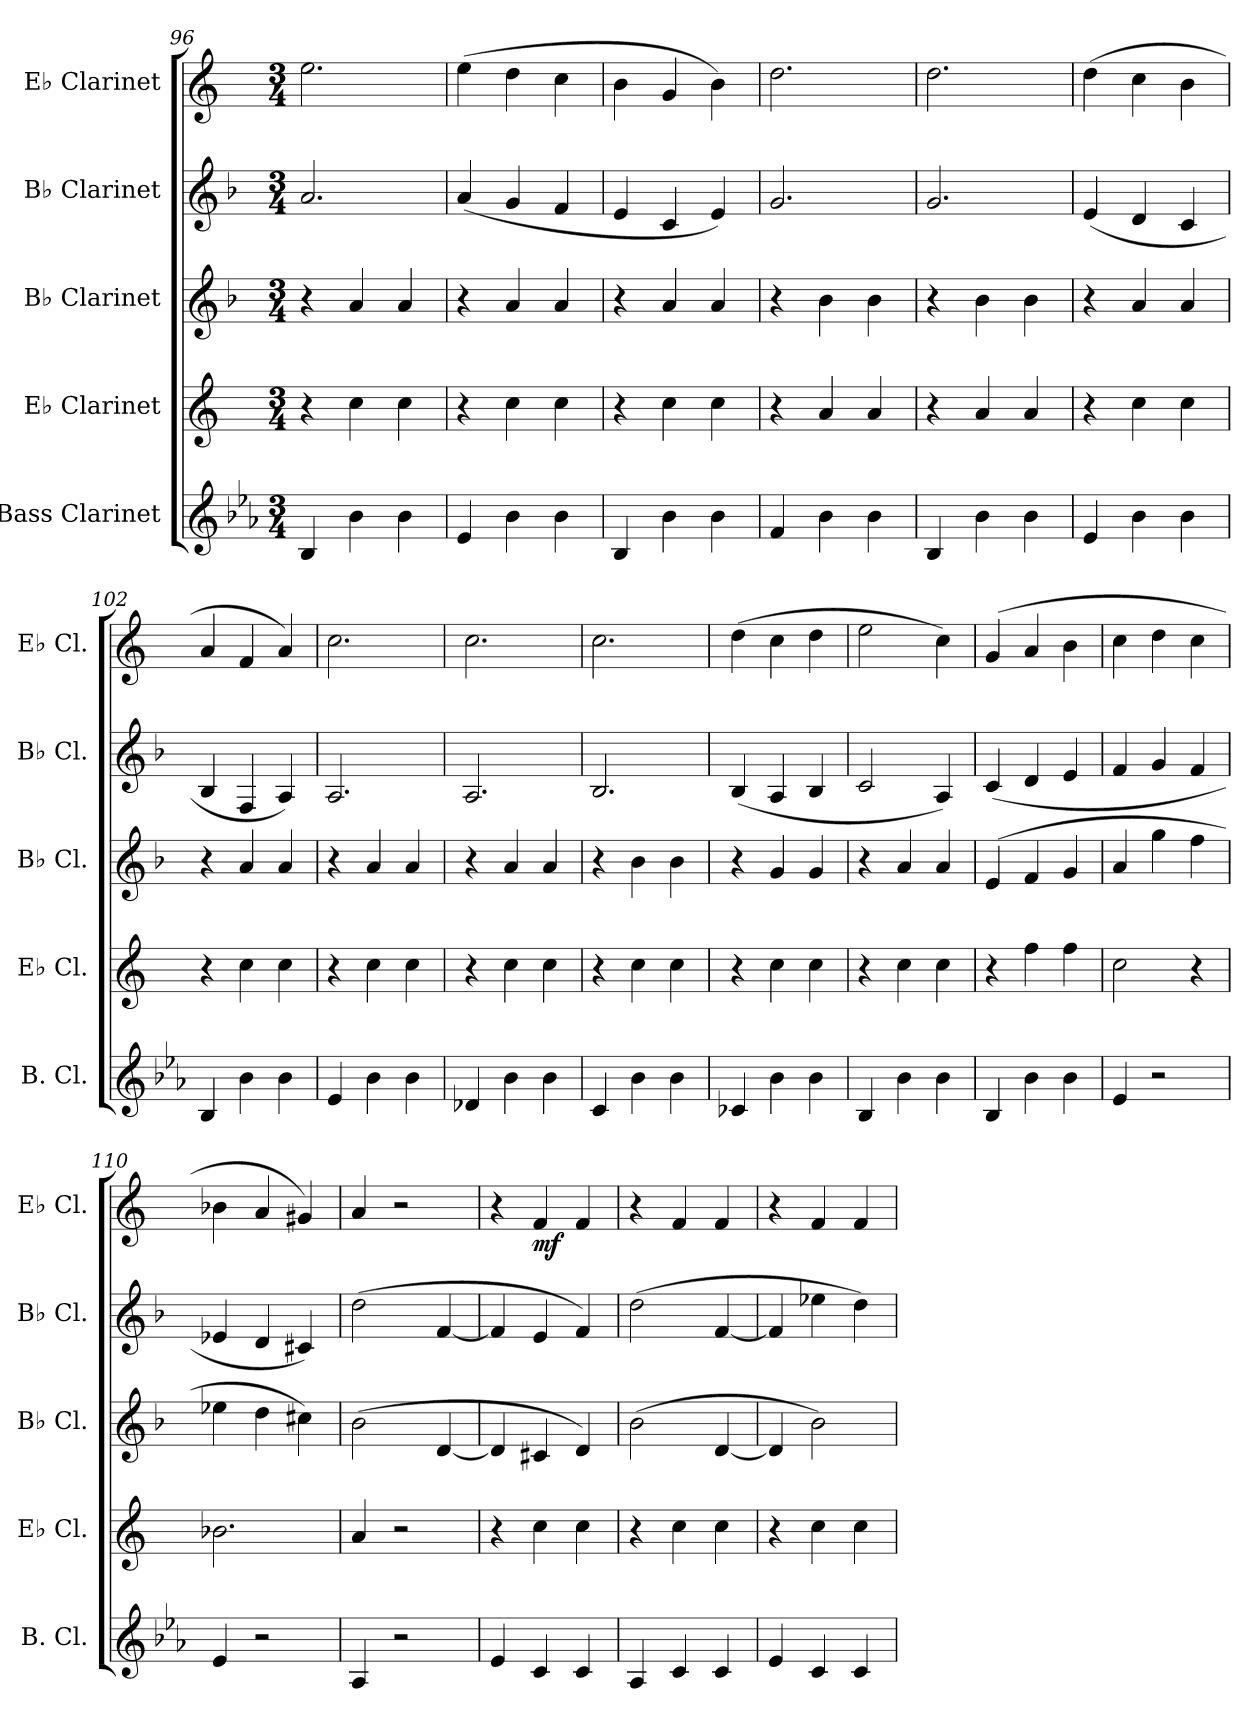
**kern	**kern	**kern	**kern	**kern	**dynam
*part5	*part4	*part3	*part2	*part1	*part1
*staff5	*staff4	*staff3	*staff2	*staff1	*staff1
*I"Bass Clarinet	*I"E♭ Clarinet	*I"B♭ Clarinet	*I"B♭ Clarinet	*I"E♭ Clarinet	*
*I'B. Cl.	*I'E♭ Cl.	*I'B♭ Cl.	*I'B♭ Cl.	*I'E♭ Cl.	*
*clefG2	*clefG2	*clefG2	*clefG2	*clefG2	*
*ITrd8c14	*ITrd-2c-3	*ITrd1c2	*ITrd1c2	*ITrd-2c-3	*
*k[b-e-a-]	*k[b-e-a-]	*k[b-e-a-]	*k[b-e-a-]	*k[b-e-a-]	*
*M3/4	*M3/4	*M3/4	*M3/4	*M3/4	*
=96	=96	=96	=96	=96	=96
4BB-/	4r	4r	2.g/	2.gg\	.
4B-\	4ee-\	4g/	.	.	.
4B-\	4ee-\	4g/	.	.	.
=97	=97	=97	=97	=97	=97
4E-/	4r	4r	(4g/	(4gg\	.
4B-\	4ee-\	4g/	4f/	4ff\	.
4B-\	4ee-\	4g/	4e-/	4ee-\	.
=98	=98	=98	=98	=98	=98
4BB-/	4r	4r	4d/	4dd\	.
4B-\	4ee-\	4g/	4B-/	4b-/	.
4B-\	4ee-\	4g/	4d/)	4dd\)	.
=99	=99	=99	=99	=99	=99
4F/	4r	4r	2.f/	2.ff\	.
4B-\	4cc/	4a-\	.	.	.
4B-\	4cc/	4a-\	.	.	.
!!LO:LB:g=z
=100	=100	=100	=100	=100	=100
4BB-/	4r	4r	2.f/	2.ff\	.
4B-\	4cc/	4a-\	.	.	.
4B-\	4cc/	4a-\	.	.	.
=101	=101	=101	=101	=101	=101
4E-/	4r	4r	(4d/	(4ff\	.
4B-\	4ee-\	4g/	4c/	4ee-\	.
4B-\	4ee-\	4g/	4B-/	4dd\	.
=102	=102	=102	=102	=102	=102
4BB-/	4r	4r	4A-/	4cc/	.
4B-\	4ee-\	4g/	4E-/	4a-/	.
4B-\	4ee-\	4g/	4G/)	4cc/)	.
=103	=103	=103	=103	=103	=103
4E-/	4r	4r	2.G/	2.ee-\	.
4B-\	4ee-\	4g/	.	.	.
4B-\	4ee-\	4g/	.	.	.
=104	=104	=104	=104	=104	=104
4D-X/	4r	4r	2.G/	2.ee-\	.
4B-\	4ee-\	4g/	.	.	.
4B-\	4ee-\	4g/	.	.	.
=105	=105	=105	=105	=105	=105
4C/	4r	4r	2.A-/	2.ee-\	.
4B-\	4ee-\	4a-\	.	.	.
4B-\	4ee-\	4a-\	.	.	.
=106	=106	=106	=106	=106	=106
4C-X/	4r	4r	(4A-/	(4ff\	.
4B-\	4ee-\	4f/	4G/	4ee-\	.
4B-\	4ee-\	4f/	4A-/	4ff\	.
=107	=107	=107	=107	=107	=107
4BB-/	4r	4r	2B-/	2gg\	.
4B-\	4ee-\	4g/	.	.	.
4B-\	4ee-\	4g/	4G/)	4ee-\)	.
=108	=108	=108	=108	=108	=108
4BB-/	4r	(4d/	(4B-/	(4b-/	.
4B-\	4aa-\	4e-/	4c/	4cc/	.
4B-\	4aa-\	4f/	4d/	4dd\	.
=109	=109	=109	=109	=109	=109
4E-/	2ee-\	4g/	4e-/	4ee-\	.
2r	.	4ff\	4f/	4ff\	.
.	4r	4ee-\	4e-/	4ee-\	.
!!LO:PB:g=z
=110	=110	=110	=110	=110	=110
4E-/	2.dd-X\	4dd-X\	4d-X/	4dd-X\	.
2r	.	4cc\	4c/	4cc/	.
.	.	4bn\)	4Bn/)	4bn/)	.
=111	=111	=111	=111	=111	=111
4AA-/	4cc/	(2a-\	(2cc\	4cc/	.
2r	2r	.	.	2r	.
.	.	[4c/	[4e-/	.	.
=112	=112	=112	=112	=112	=112
4E-/	4r	4c/]	4e-/]	4r	.
!	!	!	!	!	!LO:DY:b
4C/	4ee-\	4Bn/	4d/	4a-/	mf
4C/	4ee-\	4c/)	4e-/)	4a-/	.
=113	=113	=113	=113	=113	=113
4AA-/	4r	(2a-\	(2cc\	4r	.
4C/	4ee-\	.	.	4a-/	.
4C/	4ee-\	[4c/	[4e-/	4a-/	.
=114	=114	=114	=114	=114	=114
4E-/	4r	4c/]	4e-/]	4r	.
4C/	4ee-\	2a-\)	4dd-X\	4a-/	.
4C/	4ee-\	.	4cc\)	4a-/	.
=	=	=	=	=	=
*-	*-	*-	*-	*-	*-
